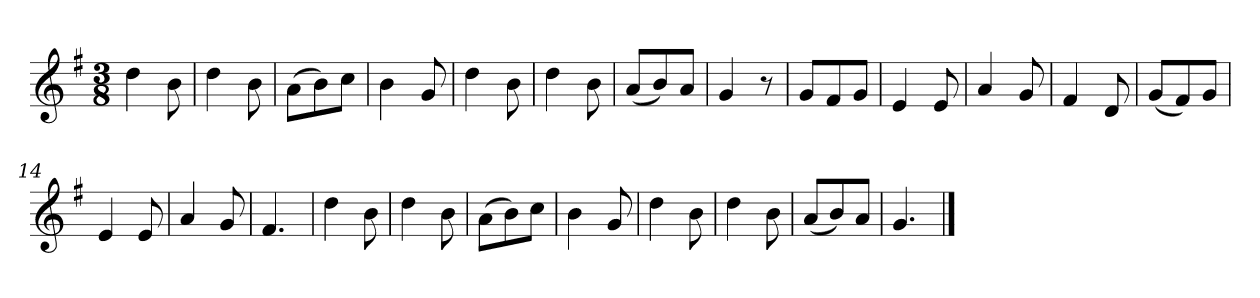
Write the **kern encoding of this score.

**kern
*part1
*staff1
*k[f#]
*M3/8
*MM120
=1
4dd
8b
=2
4dd
8b
=3
(8aL
8b)
8ccJ
=4
4b
8g
=5
4dd
8b
=6
4dd
8b
=7
(8aL
8b)
8aJ
=8
4g
8r
=9
8gL
8f#
8gJ
=10
4e
8e
=11
4a
8g
=12
4f#
8d
=13
(8gL
8f#)
8gJ
=14
4e
8e
=15
4a
8g
=16
4.f#
=17
4dd
8b
=18
4dd
8b
=19
(8aL
8b)
8ccJ
=20
4b
8g
=21
4dd
8b
=22
4dd
8b
=23
(8aL
8b)
8aJ
=24
4.g
==
*-
